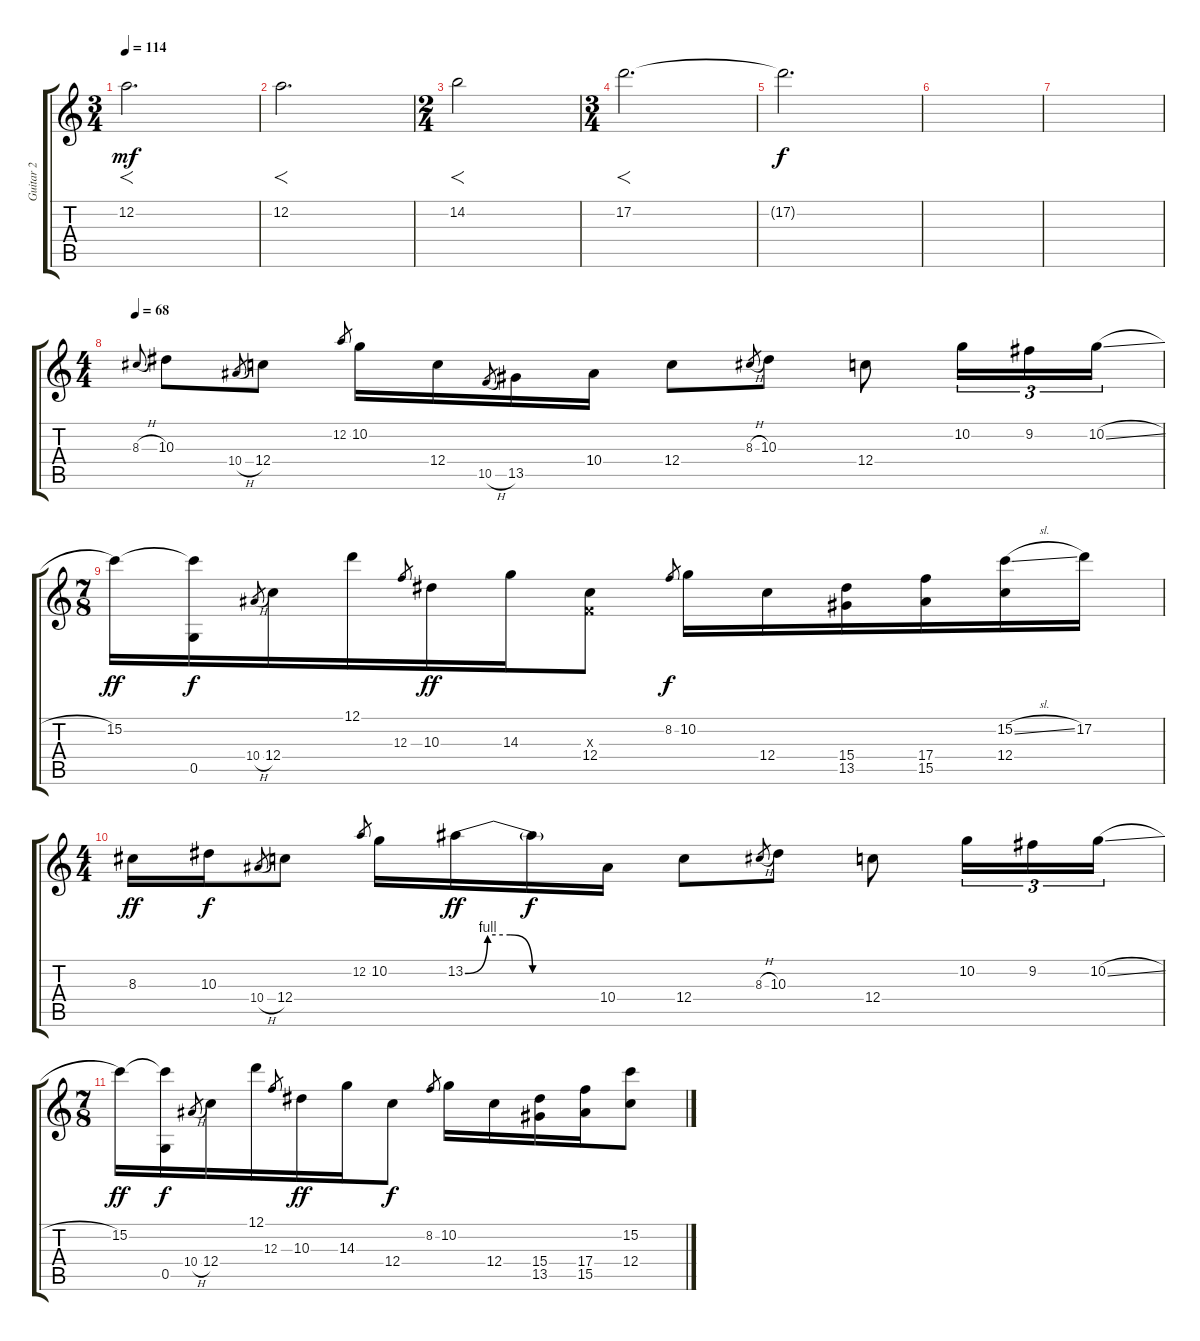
\track ("Guitar 2" "Guitar 2") {instrument overdrivenguitar}
\staff {score tabs}
\tuning (D4 A3 F3 C3 G2 C2) {hide}
\ts (3 4)
\tempo 114
\clef g2
\ks c
12.2.2{f d dy mf} |
12.2.2{f d} |
\ts (2 4)
14.2.2{f} |
\ts (3 4)
17.2.2{f d} |
17.2{t}.2{d dy f} |
|
|
\ts (4 4)
\tempo 68
8.3{h}.8{gr onbeat} 10.3.8{instrument overdrivenguitar} 10.4{h}.8{gr} 12.4.8 12.2.8{gr} 10.2.16 12.4.16 10.5{h}.8{gr} 13.5.16 10.4.16 12.4.8 8.3{h}.8{gr} 10.3.8 12.4.8 10.2.16{tu (3 2)} 9.2.16{tu (3 2)} 10.2{sl}.16{tu (3 2)} |
\ts (7 8)
15.2.16{dy ff} (15.2{t} 0.5).16{dy f} 10.4{h}.8{gr} 12.4.16 12.1.16 12.3.8{gr} 10.3.16{dy ff} 14.3.16 (0.3{x} 12.4).8 8.2.8{gr dy f} 10.2.16 12.4.16 (15.4 13.5).16 (17.4 15.5).16 (15.2{sl} 12.4).16 17.2.16 |
\ts (4 4)
8.3.16{dy ff} 10.3.16{dy f} 10.4{h}.8{gr} 12.4.8 12.2.8{gr} 10.2.16 13.2{be (custom 0 0 10 4 20 4 30 0 60 0)}.16{dy ff} 13.2{t}.16{dy f} 10.4.16 12.4.8 8.3{h}.8{gr} 10.3.8 12.4.8 10.2.16{tu (3 2)} 9.2.16{tu (3 2)} 10.2{sl}.16{tu (3 2)} |
\ts (7 8)
15.2.16{dy ff} (15.2{t} 0.5).16{dy f} 10.4{h}.8{gr} 12.4.16 12.1.16 12.3.8{gr} 10.3.16{dy ff} 14.3.16 12.4.8{dy f} 8.2.8{gr} 10.2.16 12.4.16 (15.4 13.5).16 (17.4 15.5).16 (15.2 12.4).8
